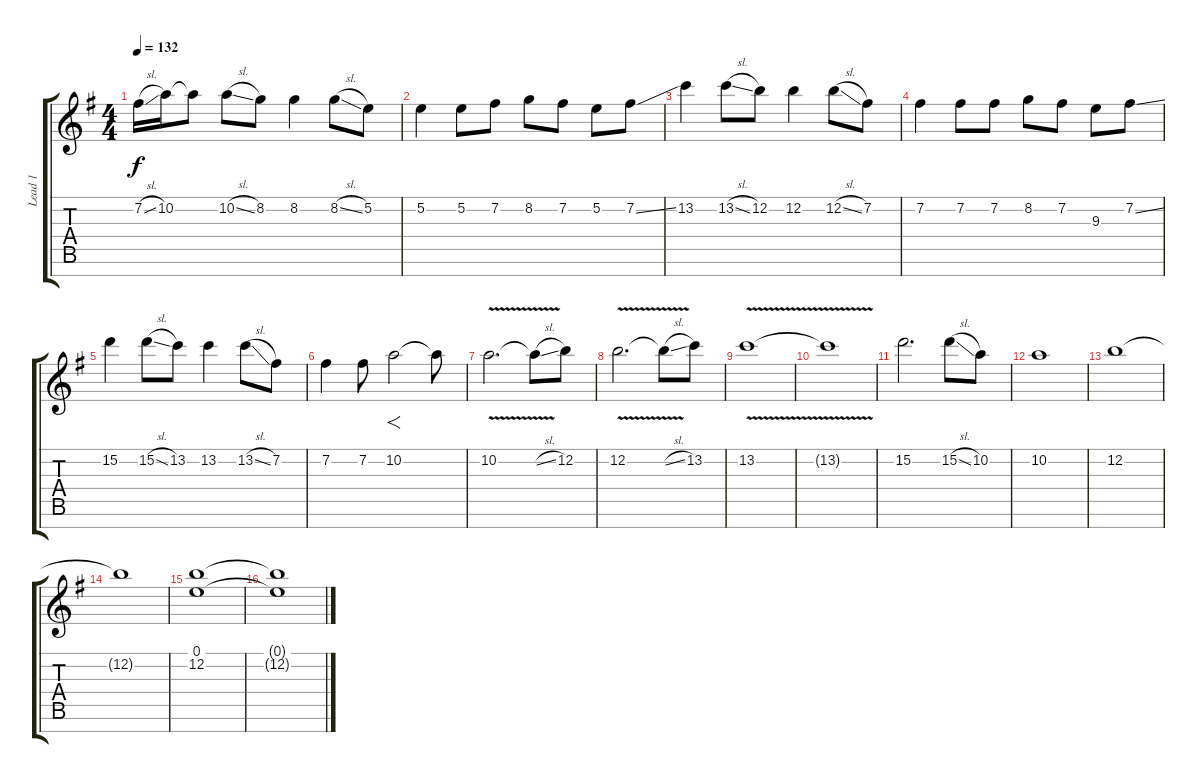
\track ("Lead 1" "Lead 1") {instrument distortionguitar}
\staff {score tabs}
\tuning (E4 B3 G3 D3 A2 E2 B1) {hide}
\ts (4 4)
\tempo 132
\clef g2
\ks eminor
7.2{sl}.16{dy f} 10.2.16 10.2{t}.8 10.2{sl}.8 8.2.8 8.2.4 8.2{sl}.8 5.2.8 |
5.2.4 5.2.8 7.2.8 8.2.8 7.2.8 5.2.8 7.2{ss}.8 |
13.2.4 13.2{sl}.8 12.2.8 12.2.4 12.2{sl}.8 7.2.8 |
7.2.4 7.2.8 7.2.8 8.2.8 7.2.8 9.3.8 7.2{ss}.8 |
15.2.4 15.2{sl}.8 13.2.8 13.2.4 13.2{sl}.8 7.2.8 |
7.2.4 7.2.8 10.2.2{f} 10.2{t}.8 |
10.2{v}.2{d} 10.2{sl t}.8 12.2.8 |
12.2{v}.2{d} 12.2{sl t}.8 13.2.8 |
13.2{v}.1 |
13.2{t}.1 |
15.2.2{d} 15.2{sl}.8 10.2.8 |
10.2.1 |
12.2.1 |
12.2{t}.1 |
(0.1 12.2).1{volume 0} |
(0.1{t} 12.2{t}).1
